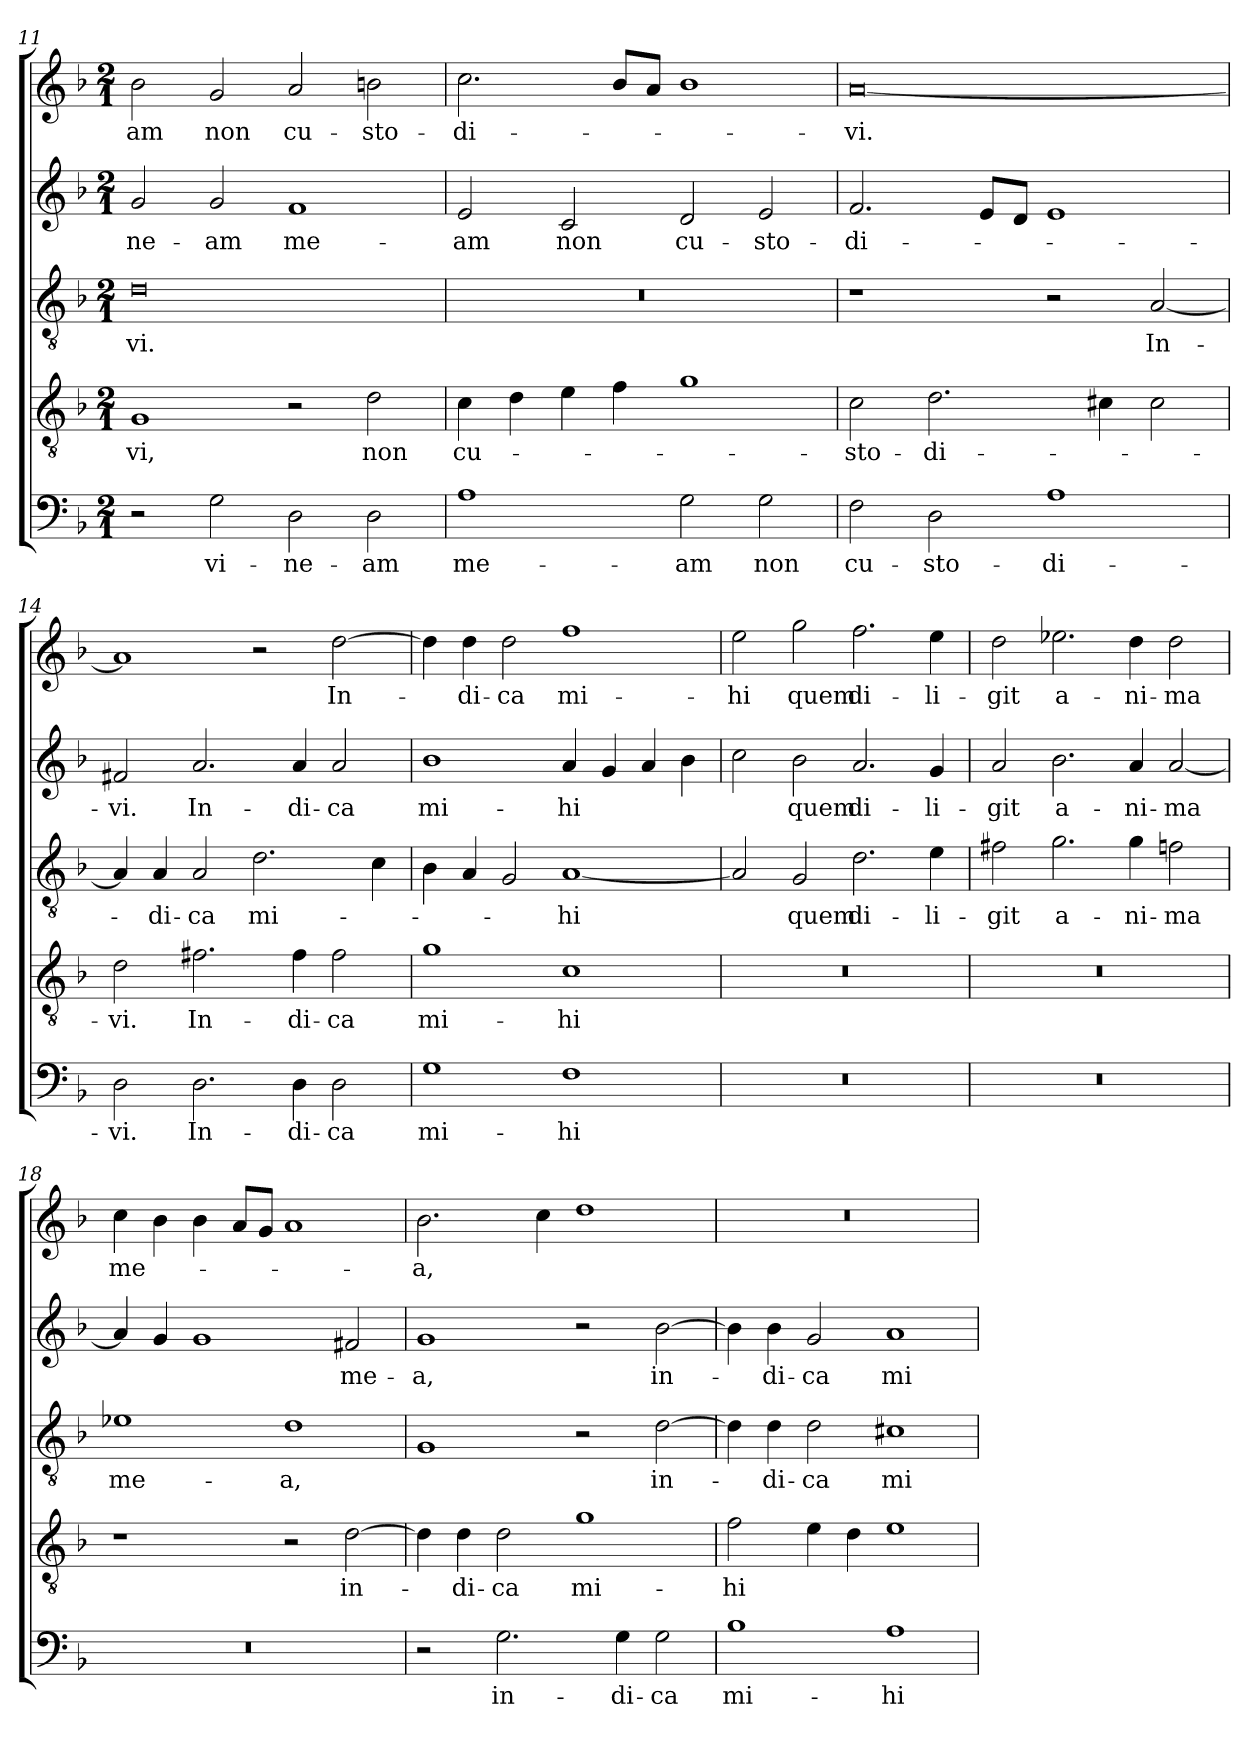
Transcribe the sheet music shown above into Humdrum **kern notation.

**kern	**text	**kern	**text	**kern	**text	**kern	**text	**kern	**text
*part5	*part5	*part4	*part4	*part3	*part3	*part2	*part2	*part1	*part1
*staff5	*staff5	*staff4	*staff4	*staff3	*staff3	*staff2	*staff2	*staff1	*staff1
*clefF4	*	*clefGv2	*	*clefGv2	*	*clefG2	*	*clefG2	*
*k[b-]	*	*k[b-]	*	*k[b-]	*	*k[b-]	*	*k[b-]	*
*F:	*	*F:	*	*F:	*	*F:	*	*F:	*
*M2/1	*	*M2/1	*	*M2/1	*	*M2/1	*	*M2/1	*
=11	=11	=11	=11	=11	=11	=11	=11	=11	=11
!	!	!	!LO:LY:b	!	!LO:LY:b	!	!LO:LY:b	!	!LO:LY:b
2r	.	1G	-vi,	0d	-vi.	2g/	-ne-	2b-\	-am
!	!LO:LY:b	!	!	!	!	!	!LO:LY:b	!	!LO:LY:b
2G\	vi-	.	.	.	.	2g/	-am	2g/	non
!	!LO:LY:b	!	!	!	!	!	!LO:LY:b	!	!LO:LY:b
2D\	-ne-	2r	.	.	.	1f	me-	2a/	cu-
!	!LO:LY:b	!	!LO:LY:b	!	!	!	!	!	!LO:LY:b
2D\	-am	2d\	non	.	.	.	.	2bn\	-sto-
=12	=12	=12	=12	=12	=12	=12	=12	=12	=12
!	!LO:LY:b	!	!LO:LY:b	!	!	!	!LO:LY:b	!	!LO:LY:b
1A	me-	4c\	cu-	0r	.	2e/	-am	2.cc\	-di-
.	.	4d\	.	.	.	.	.	.	.
!	!	!	!	!	!	!	!LO:LY:b	!	!
.	.	4e\	.	.	.	2c/	non	.	.
.	.	4f\	.	.	.	.	.	8b-/L	.
.	.	.	.	.	.	.	.	8a/J	.
!	!LO:LY:b	!	!	!	!	!	!LO:LY:b	!	!
2G\	-am	1g	.	.	.	2d/	cu-	1b-	.
!	!LO:LY:b	!	!	!	!	!	!LO:LY:b	!	!
2G\	non	.	.	.	.	2e/	-sto-	.	.
!!LO:LB:g=z
=13	=13	=13	=13	=13	=13	=13	=13	=13	=13
!	!LO:LY:b	!	!LO:LY:b	!	!	!	!LO:LY:b	!	!LO:LY:b
2F\	cu-	2c\	-sto-	1r	.	2.f/	-di-	[0a	-vi.
!	!LO:LY:b	!	!LO:LY:b	!	!	!	!	!	!
2D\	-sto-	2.d\	-di-	.	.	.	.	.	.
.	.	.	.	.	.	8e/L	.	.	.
.	.	.	.	.	.	8d/J	.	.	.
!	!LO:LY:b	!	!	!	!	!	!	!	!
1A	-di-	.	.	2r	.	1e	.	.	.
.	.	4c#X\	.	.	.	.	.	.	.
!	!	!	!	!	!LO:LY:b	!	!	!	!
.	.	2c#\	.	[2A/	In-	.	.	.	.
=14	=14	=14	=14	=14	=14	=14	=14	=14	=14
!	!LO:LY:b	!	!LO:LY:b	!	!	!	!LO:LY:b	!	!
2D\	-vi.	2d\	-vi.	4A/]	.	2f#X/	-vi.	1a]	.
!	!	!	!	!	!LO:LY:b	!	!	!	!
.	.	.	.	4A/	-di-	.	.	.	.
!	!LO:LY:b	!	!LO:LY:b	!	!LO:LY:b	!	!LO:LY:b	!	!
2.D\	In-	2.f#X\	In-	2A/	-ca	2.a/	In-	.	.
!	!	!	!	!	!LO:LY:b	!	!	!	!
.	.	.	.	2.d\	mi-	.	.	2r	.
!	!LO:LY:b	!	!LO:LY:b	!	!	!	!LO:LY:b	!	!
4D\	-di-	4f#\	-di-	.	.	4a/	-di-	.	.
!	!LO:LY:b	!	!LO:LY:b	!	!	!	!LO:LY:b	!	!LO:LY:b
2D\	-ca	2f#\	-ca	.	.	2a/	-ca	[2dd\	In-
.	.	.	.	4c\	.	.	.	.	.
=15	=15	=15	=15	=15	=15	=15	=15	=15	=15
!	!LO:LY:b	!	!LO:LY:b	!	!	!	!LO:LY:b	!	!
1G	mi-	1g	mi-	4B-\	.	1b-	mi-	4dd\]	.
!	!	!	!	!	!	!	!	!	!LO:LY:b
.	.	.	.	4A/	.	.	.	4dd\	-di-
!	!	!	!	!	!	!	!	!	!LO:LY:b
.	.	.	.	2G/	.	.	.	2dd\	-ca
!	!LO:LY:b	!	!LO:LY:b	!	!LO:LY:b	!	!LO:LY:b	!	!LO:LY:b
1F	-hi	1c	-hi	[1A	-hi	4a/	-hi	1ff	mi-
.	.	.	.	.	.	4g/	.	.	.
.	.	.	.	.	.	4a/	.	.	.
.	.	.	.	.	.	4b-\	.	.	.
=16	=16	=16	=16	=16	=16	=16	=16	=16	=16
!	!	!	!	!	!	!	!	!	!LO:LY:b
0r	.	0r	.	2A/]	.	2cc\	.	2ee\	-hi
!	!	!	!	!	!LO:LY:b	!	!LO:LY:b	!	!LO:LY:b
.	.	.	.	2G/	quem	2b-\	quem	2gg\	quem
!	!	!	!	!	!LO:LY:b	!	!LO:LY:b	!	!LO:LY:b
.	.	.	.	2.d\	di-	2.a/	di-	2.ff\	di-
!	!	!	!	!	!LO:LY:b	!	!LO:LY:b	!	!LO:LY:b
.	.	.	.	4e\	-li-	4g/	-li-	4ee\	-li-
=17	=17	=17	=17	=17	=17	=17	=17	=17	=17
!	!	!	!	!	!LO:LY:b	!	!LO:LY:b	!	!LO:LY:b
0r	.	0r	.	2f#X\	-git	2a/	-git	2dd\	-git
!	!	!	!	!	!LO:LY:b	!	!LO:LY:b	!	!LO:LY:b
.	.	.	.	2.g\	a-	2.b-\	a-	2.ee-X\	a-
!	!	!	!	!	!LO:LY:b	!	!LO:LY:b	!	!LO:LY:b
.	.	.	.	4g\	-ni-	4a/	-ni-	4dd\	-ni-
!	!	!	!	!	!LO:LY:b	!	!LO:LY:b	!	!LO:LY:b
.	.	.	.	2f\	-ma	[2a/	-ma	2dd\	-ma
=18	=18	=18	=18	=18	=18	=18	=18	=18	=18
!	!	!	!	!	!LO:LY:b	!	!	!	!LO:LY:b
0r	.	1r	.	1e-X	me-	4a/]	.	4cc\	me-
.	.	.	.	.	.	4g/	.	4b-\	.
.	.	.	.	.	.	1g	.	4b-\	.
.	.	.	.	.	.	.	.	8a/L	.
.	.	.	.	.	.	.	.	8g/J	.
!	!	!	!	!	!LO:LY:b	!	!	!	!
.	.	2r	.	1d	-a,	.	.	1a	.
!	!	!	!LO:LY:b	!	!	!	!LO:LY:b	!	!
.	.	[2d\	in-	.	.	2f#/	me-	.	.
!!LO:LB:g=z
=19	=19	=19	=19	=19	=19	=19	=19	=19	=19
!	!	!	!	!	!	!	!LO:LY:b	!	!LO:LY:b
2r	.	4d\]	.	1G	.	1g	-a,	2.b-\	-a,
!	!	!	!LO:LY:b	!	!	!	!	!	!
.	.	4d\	-di-	.	.	.	.	.	.
!	!LO:LY:b	!	!LO:LY:b	!	!	!	!	!	!
2.G\	in-	2d\	-ca	.	.	.	.	.	.
.	.	.	.	.	.	.	.	4cc\	.
!	!	!	!LO:LY:b	!	!	!	!	!	!
.	.	1g	mi-	2r	.	2r	.	1dd	.
!	!LO:LY:b	!	!	!	!	!	!	!	!
4G\	-di-	.	.	.	.	.	.	.	.
!	!LO:LY:b	!	!	!	!LO:LY:b	!	!LO:LY:b	!	!
2G\	-ca	.	.	[2d\	in-	[2b-\	in-	.	.
=20	=20	=20	=20	=20	=20	=20	=20	=20	=20
!	!LO:LY:b	!	!LO:LY:b	!	!	!	!	!	!
1B-	mi-	2f\	-hi	4d\]	.	4b-\]	.	0r	.
!	!	!	!	!	!LO:LY:b	!	!LO:LY:b	!	!
.	.	.	.	4d\	-di-	4b-\	-di-	.	.
!	!	!	!	!	!LO:LY:b	!	!LO:LY:b	!	!
.	.	4e\	.	2d\	-ca	2g/	-ca	.	.
.	.	4d\	.	.	.	.	.	.	.
!	!LO:LY:b	!	!	!	!LO:LY:b	!	!LO:LY:b	!	!
1A	-hi	1e	.	1c#X	mi-	1a	mi-	.	.
=	=	=	=	=	=	=	=	=	=
*-	*-	*-	*-	*-	*-	*-	*-	*-	*-
